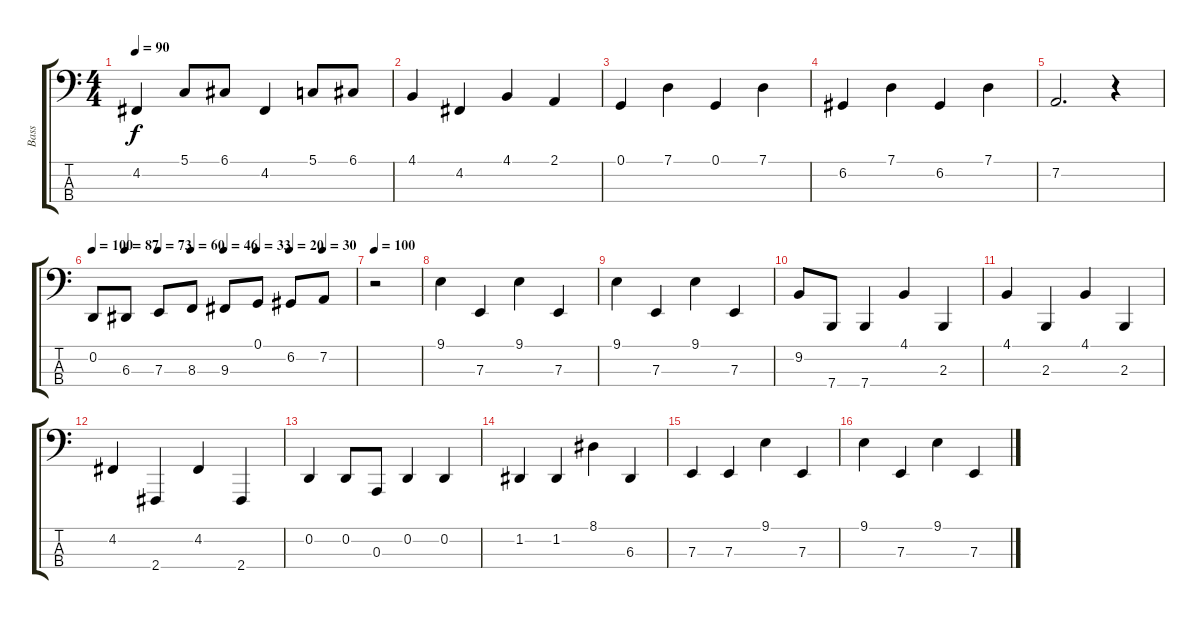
\track ("Bass" "Bass") {instrument tuba}
\staff {score tabs}
\tuning (G2 D2 A1 E1) {hide}
\ts (4 4)
\tempo 90
\clef f4
\ks c
4.2.4{dy f} 5.1.8 6.1.8 4.2.4 5.1.8 6.1.8 |
4.1.4 4.2.4 4.1.4 2.1.4 |
0.1.4 7.1.4 0.1.4 7.1.4 |
6.2.4 7.1.4 6.2.4 7.1.4 |
7.2.2{d} r.4 |
\tempo 100
\tempo (87 0.125)
\tempo (73 0.25)
\tempo (60 0.375)
\tempo (46 0.5)
\tempo (33 0.625)
\tempo (20 0.75)
\tempo (30 0.875)
0.2.8 6.3.8 7.3.8 8.3.8 9.3.8 0.1.8 6.2.8 7.2.8 |
\tempo 100
r.2 |
9.1.4 7.3.4 9.1.4 7.3.4 |
9.1.4 7.3.4 9.1.4 7.3.4 |
9.2.8 7.4.8 7.4.4 4.1.4 2.3.4 |
4.1.4 2.3.4 4.1.4 2.3.4 |
4.2.4 2.4.4 4.2.4 2.4.4 |
0.2.4 0.2.8 0.3.8 0.2.4 0.2.4 |
1.2.4 1.2.4 8.1.4 6.3.4 |
7.3.4 7.3.4 9.1.4 7.3.4 |
9.1.4 7.3.4 9.1.4 7.3.4
